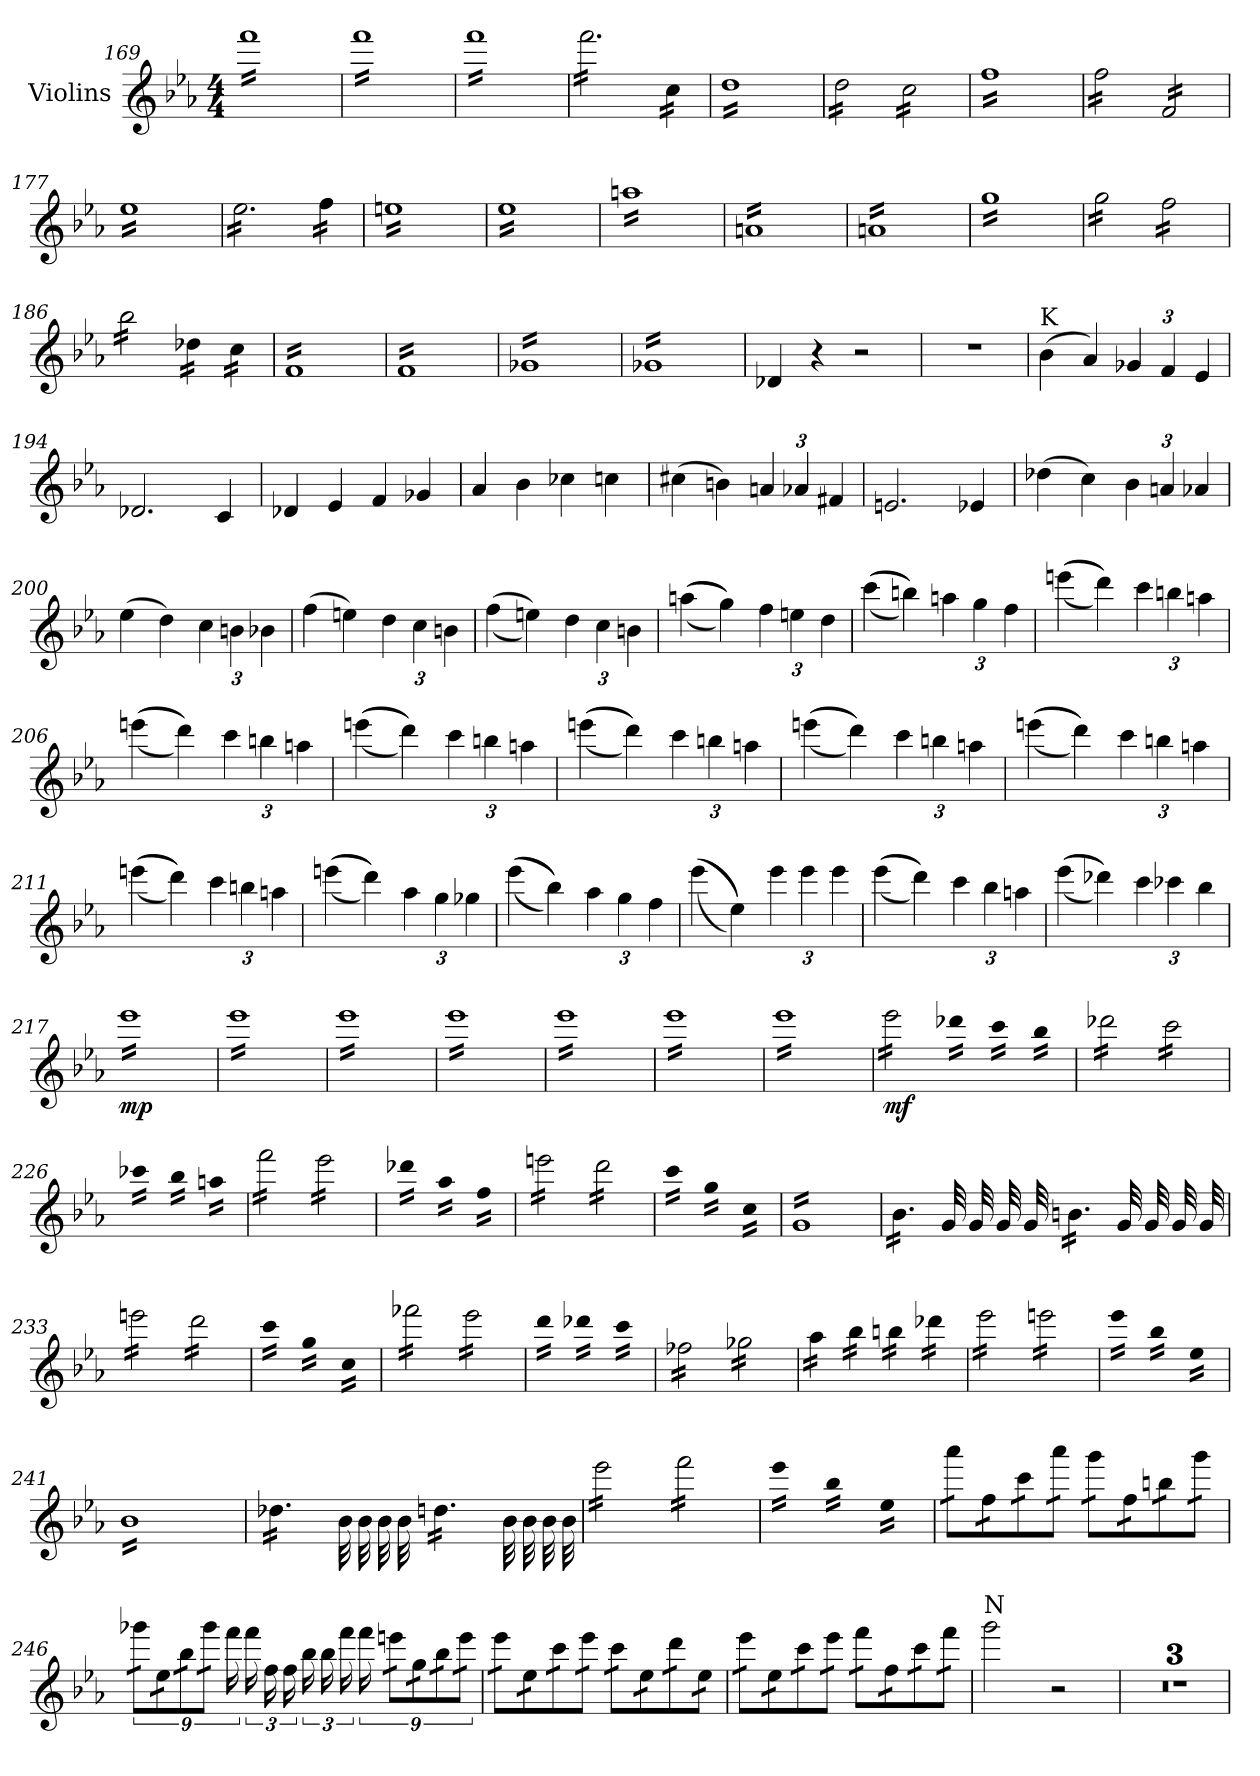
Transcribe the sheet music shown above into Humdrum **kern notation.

**kern	**dynam
*part1	*part1
*staff1	*staff1
*I"Violins	*
*I'Vlns.	*
*clefG2	*
*k[b-e-a-]	*
*M4/4	*
=169	=169
*tremolo	*
16fffLL	.
16fff	.
16fff	.
16fff	.
16fff	.
16fff	.
16fff	.
16fff	.
16fff	.
16fff	.
16fff	.
16fff	.
16fff	.
16fff	.
16fff	.
16fffJJ	.
=170	=170
16fffLL	.
16fff	.
16fff	.
16fff	.
16fff	.
16fff	.
16fff	.
16fff	.
16fff	.
16fff	.
16fff	.
16fff	.
16fff	.
16fff	.
16fff	.
16fffJJ	.
=171	=171
16fffLL	.
16fff	.
16fff	.
16fff	.
16fff	.
16fff	.
16fff	.
16fff	.
16fff	.
16fff	.
16fff	.
16fff	.
16fff	.
16fff	.
16fff	.
16fffJJ	.
=172	=172
16fff\LL	.
16fff\	.
16fff\	.
16fff\	.
16fff\	.
16fff\	.
16fff\	.
16fff\	.
16fff\	.
16fff\	.
16fff\	.
16fff\JJ	.
16cc\LL	.
16cc\	.
16cc\	.
16cc\JJ	.
=173	=173
16ddLL	.
16dd	.
16dd	.
16dd	.
16dd	.
16dd	.
16dd	.
16dd	.
16dd	.
16dd	.
16dd	.
16dd	.
16dd	.
16dd	.
16dd	.
16ddJJ	.
=174	=174
16dd\LL	.
16dd\	.
16dd\	.
16dd\	.
16dd\	.
16dd\	.
16dd\	.
16dd\JJ	.
16cc\LL	.
16cc\	.
16cc\	.
16cc\	.
16cc\	.
16cc\	.
16cc\	.
16cc\JJ	.
=175	=175
16ffLL	.
16ff	.
16ff	.
16ff	.
16ff	.
16ff	.
16ff	.
16ff	.
16ff	.
16ff	.
16ff	.
16ff	.
16ff	.
16ff	.
16ff	.
16ffJJ	.
=176	=176
16ff\LL	.
16ff\	.
16ff\	.
16ff\	.
16ff\	.
16ff\	.
16ff\	.
16ff\JJ	.
16f/LL	.
16f/	.
16f/	.
16f/	.
16f/	.
16f/	.
16f/	.
16f/JJ	.
=177	=177
16ee-LL	.
16ee-	.
16ee-	.
16ee-	.
16ee-	.
16ee-	.
16ee-	.
16ee-	.
16ee-	.
16ee-	.
16ee-	.
16ee-	.
16ee-	.
16ee-	.
16ee-	.
16ee-JJ	.
!!LO:LB:g=z
=178	=178
16ee-\LL	.
16ee-\	.
16ee-\	.
16ee-\	.
16ee-\	.
16ee-\	.
16ee-\	.
16ee-\	.
16ee-\	.
16ee-\	.
16ee-\	.
16ee-\JJ	.
16ff\LL	.
16ff\	.
16ff\	.
16ff\JJ	.
=179	=179
16eenLL	.
16een	.
16een	.
16een	.
16een	.
16een	.
16een	.
16een	.
16een	.
16een	.
16een	.
16een	.
16een	.
16een	.
16een	.
16eenJJ	.
=180	=180
16ee-LL	.
16ee-	.
16ee-	.
16ee-	.
16ee-	.
16ee-	.
16ee-	.
16ee-	.
16ee-	.
16ee-	.
16ee-	.
16ee-	.
16ee-	.
16ee-	.
16ee-	.
16ee-JJ	.
=181	=181
16aanLL	.
16aan	.
16aan	.
16aan	.
16aan	.
16aan	.
16aan	.
16aan	.
16aan	.
16aan	.
16aan	.
16aan	.
16aan	.
16aan	.
16aan	.
16aanJJ	.
=182	=182
16anLL	.
16an	.
16an	.
16an	.
16an	.
16an	.
16an	.
16an	.
16an	.
16an	.
16an	.
16an	.
16an	.
16an	.
16an	.
16anJJ	.
=183	=183
16anLL	.
16an	.
16an	.
16an	.
16an	.
16an	.
16an	.
16an	.
16an	.
16an	.
16an	.
16an	.
16an	.
16an	.
16an	.
16anJJ	.
=184	=184
16ggLL	.
16gg	.
16gg	.
16gg	.
16gg	.
16gg	.
16gg	.
16gg	.
16gg	.
16gg	.
16gg	.
16gg	.
16gg	.
16gg	.
16gg	.
16ggJJ	.
=185	=185
16gg\LL	.
16gg\	.
16gg\	.
16gg\	.
16gg\	.
16gg\	.
16gg\	.
16gg\JJ	.
16ff\LL	.
16ff\	.
16ff\	.
16ff\	.
16ff\	.
16ff\	.
16ff\	.
16ff\JJ	.
=186	=186
16bb-\LL	.
16bb-\	.
16bb-\	.
16bb-\	.
16bb-\	.
16bb-\	.
16bb-\	.
16bb-\JJ	.
16dd-X\LL	.
16dd-X\	.
16dd-X\	.
16dd-X\JJ	.
16cc\LL	.
16cc\	.
16cc\	.
16cc\JJ	.
=187	=187
16fLL	.
16f	.
16f	.
16f	.
16f	.
16f	.
16f	.
16f	.
16f	.
16f	.
16f	.
16f	.
16f	.
16f	.
16f	.
16fJJ	.
=188	=188
16fLL	.
16f	.
16f	.
16f	.
16f	.
16f	.
16f	.
16f	.
16f	.
16f	.
16f	.
16f	.
16f	.
16f	.
16f	.
16fJJ	.
=189	=189
16g-XLL	.
16g-X	.
16g-X	.
16g-X	.
16g-X	.
16g-X	.
16g-X	.
16g-X	.
16g-X	.
16g-X	.
16g-X	.
16g-X	.
16g-X	.
16g-X	.
16g-X	.
16g-XJJ	.
=190	=190
16g-XLL	.
16g-X	.
16g-X	.
16g-X	.
16g-X	.
16g-X	.
16g-X	.
16g-X	.
16g-X	.
16g-X	.
16g-X	.
16g-X	.
16g-X	.
16g-X	.
16g-X	.
16g-XJJ	.
*Xtremolo	*
=191	=191
4d-X/	.
4r	.
2r	.
=192	=192
1r	.
!!LO:PB:g=z
=193	=193
!LO:TX:a:t=K	!
(4b-\	.
4a-/)	.
*Xbrackettup	*
6g-X/	.
6f/	.
6e-/	.
=194	=194
2.d-X/	.
4c/	.
=195	=195
4d-X/	.
4e-/	.
4f/	.
4g-X/	.
=196	=196
4a-/	.
4b-\	.
4cc-X\	.
4ccn\	.
=197	=197
(4cc#X\	.
4bn\)	.
6an/	.
6a-X/	.
6f#X/	.
=198	=198
2.en/	.
4e-X/	.
=199	=199
(4dd-X\	.
4cc\)	.
6b-\	.
6an/	.
6a-X/	.
!!LO:LB:g=z
=200	=200
(4ee-\	.
4dd\)	.
6cc\	.
6bn\	.
6b-X\	.
=201	=201
(4ff\	.
4een\)	.
6dd\	.
6cc\	.
6bn\	.
=202	=202
((4ff\	.
4een\))	.
6dd\	.
6cc\	.
6bn\	.
=203	=203
(((4aan\	.
4gg\)))	.
6ff\	.
6een\	.
6dd\	.
=204	=204
(((4ccc\	.
4bbn\)))	.
6aan\	.
6gg\	.
6ff\	.
=205	=205
(((4eeen\	.
4ddd\)))	.
6ccc\	.
6bbn\	.
6aan\	.
!!LO:LB:g=z
=206	=206
(((4eeen\	.
4ddd\)))	.
6ccc\	.
6bbn\	.
6aan\	.
=207	=207
(((4eeen\	.
4ddd\)))	.
6ccc\	.
6bbn\	.
6aan\	.
=208	=208
(((4eeen\	.
4ddd\)))	.
6ccc\	.
6bbn\	.
6aan\	.
=209	=209
(((4eeen\	.
4ddd\)))	.
6ccc\	.
6bbn\	.
6aan\	.
=210	=210
(((4eeen\	.
4ddd\)))	.
6ccc\	.
6bbn\	.
6aan\	.
!!LO:LB:g=z
=211	=211
(((4eeen\	.
4ddd\)))	.
6ccc\	.
6bbn\	.
6aan\	.
=212	=212
(((4eeen\	.
4ddd\)))	.
6aa-\	.
6gg\	.
6gg-X\	.
=213	=213
(((4eee-\	.
4bb-\)))	.
6aa-\	.
6gg\	.
6ff\	.
=214	=214
(((4eee-\	.
4ee-\)))	.
6eee-\	.
6eee-\	.
6eee-\	.
=215	=215
(((4eee-\	.
4ddd\)))	.
6ccc\	.
6bb-\	.
6aan\	.
=216	=216
(((4eee-\	.
4ddd-X\)))	.
6ccc\	.
6ccc-X\	.
6bb-\	.
!!LO:LB:g=z
=217	=217
!	!LO:DY:b
*tremolo	*
16eee-LL	mp
16eee-	.
16eee-	.
16eee-	.
16eee-	.
16eee-	.
16eee-	.
16eee-	.
16eee-	.
16eee-	.
16eee-	.
16eee-	.
16eee-	.
16eee-	.
16eee-	.
16eee-JJ	.
=218	=218
16eee-LL	.
16eee-	.
16eee-	.
16eee-	.
16eee-	.
16eee-	.
16eee-	.
16eee-	.
16eee-	.
16eee-	.
16eee-	.
16eee-	.
16eee-	.
16eee-	.
16eee-	.
16eee-JJ	.
=219	=219
16eee-LL	.
16eee-	.
16eee-	.
16eee-	.
16eee-	.
16eee-	.
16eee-	.
16eee-	.
16eee-	.
16eee-	.
16eee-	.
16eee-	.
16eee-	.
16eee-	.
16eee-	.
16eee-JJ	.
=220	=220
16eee-LL	.
16eee-	.
16eee-	.
16eee-	.
16eee-	.
16eee-	.
16eee-	.
16eee-	.
16eee-	.
16eee-	.
16eee-	.
16eee-	.
16eee-	.
16eee-	.
16eee-	.
16eee-JJ	.
=221	=221
16eee-LL	.
16eee-	.
16eee-	.
16eee-	.
16eee-	.
16eee-	.
16eee-	.
16eee-	.
16eee-	.
16eee-	.
16eee-	.
16eee-	.
16eee-	.
16eee-	.
16eee-	.
16eee-JJ	.
=222	=222
16eee-LL	.
16eee-	.
16eee-	.
16eee-	.
16eee-	.
16eee-	.
16eee-	.
16eee-	.
16eee-	.
16eee-	.
16eee-	.
16eee-	.
16eee-	.
16eee-	.
16eee-	.
16eee-JJ	.
=223	=223
16eee-LL	.
16eee-	.
16eee-	.
16eee-	.
16eee-	.
16eee-	.
16eee-	.
16eee-	.
16eee-	.
16eee-	.
16eee-	.
16eee-	.
16eee-	.
16eee-	.
16eee-	.
16eee-JJ	.
=224	=224
!	!LO:DY:b
16eee-\LL	mf
16eee-\	.
16eee-\	.
16eee-\	.
16eee-\	.
16eee-\	.
16eee-\	.
16eee-\JJ	.
*brackettup	*
24ddd-X\LL	.
24ddd-X\	.
24ddd-X\	.
24ddd-X\JJ	.
24ccc\LL	.
24ccc\	.
24ccc\	.
24ccc\JJ	.
24bb-\LL	.
24bb-\	.
24bb-\	.
24bb-\JJ	.
=225	=225
16ddd-X\LL	.
16ddd-X\	.
16ddd-X\	.
16ddd-X\	.
16ddd-X\	.
16ddd-X\	.
16ddd-X\	.
16ddd-X\JJ	.
16ccc\LL	.
16ccc\	.
16ccc\	.
16ccc\	.
16ccc\	.
16ccc\	.
16ccc\	.
16ccc\JJ	.
=226	=226
24ccc-X\LL	.
24ccc-X\	.
24ccc-X\	.
24ccc-X\	.
24ccc-X\	.
24ccc-X\	.
24ccc-X\	.
24ccc-X\JJ	.
24bb-\LL	.
24bb-\	.
24bb-\	.
24bb-\	.
24bb-\	.
24bb-\	.
24bb-\	.
24bb-\JJ	.
24aan\LL	.
24aan\	.
24aan\	.
24aan\	.
24aan\	.
24aan\	.
24aan\	.
24aan\JJ	.
=227	=227
16fff\LL	.
16fff\	.
16fff\	.
16fff\	.
16fff\	.
16fff\	.
16fff\	.
16fff\JJ	.
16eee-\LL	.
16eee-\	.
16eee-\	.
16eee-\	.
16eee-\	.
16eee-\	.
16eee-\	.
16eee-\JJ	.
=228	=228
24ddd-X\LL	.
24ddd-X\	.
24ddd-X\	.
24ddd-X\	.
24ddd-X\	.
24ddd-X\	.
24ddd-X\	.
24ddd-X\JJ	.
24aa-\LL	.
24aa-\	.
24aa-\	.
24aa-\	.
24aa-\	.
24aa-\	.
24aa-\	.
24aa-\JJ	.
24ff\LL	.
24ff\	.
24ff\	.
24ff\	.
24ff\	.
24ff\	.
24ff\	.
24ff\JJ	.
=229	=229
16eeen\LL	.
16eeen\	.
16eeen\	.
16eeen\	.
16eeen\	.
16eeen\	.
16eeen\	.
16eeen\JJ	.
16ddd\LL	.
16ddd\	.
16ddd\	.
16ddd\	.
16ddd\	.
16ddd\	.
16ddd\	.
16ddd\JJ	.
!!LO:LB:g=z
=230	=230
24ccc\LL	.
24ccc\	.
24ccc\	.
24ccc\	.
24ccc\	.
24ccc\	.
24ccc\	.
24ccc\JJ	.
24gg\LL	.
24gg\	.
24gg\	.
24gg\	.
24gg\	.
24gg\	.
24gg\	.
24gg\JJ	.
24cc\LL	.
24cc\	.
24cc\	.
24cc\	.
24cc\	.
24cc\	.
24cc\	.
24cc\JJ	.
=231	=231
16gLL	.
16g	.
16g	.
16g	.
16g	.
16g	.
16g	.
16g	.
16g	.
16g	.
16g	.
16g	.
16g	.
16g	.
16g	.
16gJJ	.
=232	=232
16b-\LL	.
16b-\	.
16b-\	.
16b-\	.
16b-\	.
16b-\JJ	.
32g/	.
32g/	.
32g/	.
32g/	.
16bn\LL	.
16bn\	.
16bn\	.
16bn\	.
16bn\	.
16bn\JJ	.
32g/	.
32g/	.
32g/	.
32g/	.
=233	=233
16eeen\LL	.
16eeen\	.
16eeen\	.
16eeen\	.
16eeen\	.
16eeen\	.
16eeen\	.
16eeen\JJ	.
16ddd\LL	.
16ddd\	.
16ddd\	.
16ddd\	.
16ddd\	.
16ddd\	.
16ddd\	.
16ddd\JJ	.
=234	=234
24ccc\LL	.
24ccc\	.
24ccc\	.
24ccc\	.
24ccc\	.
24ccc\	.
24ccc\	.
24ccc\JJ	.
24gg\LL	.
24gg\	.
24gg\	.
24gg\	.
24gg\	.
24gg\	.
24gg\	.
24gg\JJ	.
24cc\LL	.
24cc\	.
24cc\	.
24cc\	.
24cc\	.
24cc\	.
24cc\	.
24cc\JJ	.
=235	=235
16fff-X\LL	.
16fff-X\	.
16fff-X\	.
16fff-X\	.
16fff-X\	.
16fff-X\	.
16fff-X\	.
16fff-X\JJ	.
16eee-\LL	.
16eee-\	.
16eee-\	.
16eee-\	.
16eee-\	.
16eee-\	.
16eee-\	.
16eee-\JJ	.
=236	=236
24ddd\LL	.
24ddd\	.
24ddd\	.
24ddd\	.
24ddd\	.
24ddd\	.
24ddd\	.
24ddd\JJ	.
24ddd-X\LL	.
24ddd-X\	.
24ddd-X\	.
24ddd-X\	.
24ddd-X\	.
24ddd-X\	.
24ddd-X\	.
24ddd-X\JJ	.
24ccc\LL	.
24ccc\	.
24ccc\	.
24ccc\	.
24ccc\	.
24ccc\	.
24ccc\	.
24ccc\JJ	.
=237	=237
16ff-X\LL	.
16ff-X\	.
16ff-X\	.
16ff-X\	.
16ff-X\	.
16ff-X\	.
16ff-X\	.
16ff-X\JJ	.
16gg-X\LL	.
16gg-X\	.
16gg-X\	.
16gg-X\	.
16gg-X\	.
16gg-X\	.
16gg-X\	.
16gg-X\JJ	.
=238	=238
16aa-\LL	.
16aa-\	.
16aa-\	.
16aa-\JJ	.
16bb-\LL	.
16bb-\	.
16bb-\	.
16bb-\JJ	.
16bbn\LL	.
16bbn\	.
16bbn\	.
16bbn\JJ	.
16ddd-X\LL	.
16ddd-X\	.
16ddd-X\	.
16ddd-X\JJ	.
=239	=239
16eee-\LL	.
16eee-\	.
16eee-\	.
16eee-\	.
16eee-\	.
16eee-\	.
16eee-\	.
16eee-\JJ	.
16eeen\LL	.
16eeen\	.
16eeen\	.
16eeen\	.
16eeen\	.
16eeen\	.
16eeen\	.
16eeen\JJ	.
!!LO:LB:g=z
=240	=240
24eee-\LL	.
24eee-\	.
24eee-\	.
24eee-\	.
24eee-\	.
24eee-\	.
24eee-\	.
24eee-\JJ	.
24bb-\LL	.
24bb-\	.
24bb-\	.
24bb-\	.
24bb-\	.
24bb-\	.
24bb-\	.
24bb-\JJ	.
24ee-\LL	.
24ee-\	.
24ee-\	.
24ee-\	.
24ee-\	.
24ee-\	.
24ee-\	.
24ee-\JJ	.
=241	=241
16b-LL	.
16b-	.
16b-	.
16b-	.
16b-	.
16b-	.
16b-	.
16b-	.
16b-	.
16b-	.
16b-	.
16b-	.
16b-	.
16b-	.
16b-	.
16b-JJ	.
=242	=242
16dd-X\LL	.
16dd-X\	.
16dd-X\	.
16dd-X\	.
16dd-X\	.
16dd-X\JJ	.
32b-\	.
32b-\	.
32b-\	.
32b-\	.
16ddn\LL	.
16ddn\	.
16ddn\	.
16ddn\	.
16ddn\	.
16ddn\JJ	.
32b-\	.
32b-\	.
32b-\	.
32b-\	.
=243	=243
16eee-\LL	.
16eee-\	.
16eee-\	.
16eee-\	.
16eee-\	.
16eee-\	.
16eee-\	.
16eee-\JJ	.
16fff\LL	.
16fff\	.
16fff\	.
16fff\	.
16fff\	.
16fff\	.
16fff\	.
16fff\JJ	.
=244	=244
24eee-\LL	.
24eee-\	.
24eee-\	.
24eee-\	.
24eee-\	.
24eee-\	.
24eee-\	.
24eee-\JJ	.
24bb-\LL	.
24bb-\	.
24bb-\	.
24bb-\	.
24bb-\	.
24bb-\	.
24bb-\	.
24bb-\JJ	.
24ee-\LL	.
24ee-\	.
24ee-\	.
24ee-\	.
24ee-\	.
24ee-\	.
24ee-\	.
24ee-\JJ	.
=245	=245
16aaa-\LL	.
16aaa-\	.
16ff\	.
16ff\	.
16ccc\	.
16ccc\	.
16aaa-\	.
16aaa-\JJ	.
16ggg\LL	.
16ggg\	.
16ff\	.
16ff\	.
16bbn\	.
16bbn\	.
16ggg\	.
16ggg\JJ	.
=246	=246
24ggg-X\LL	.
24ggg-X\	.
24ee-\	.
24ee-\	.
24bb-\	.
24bb-\	.
24ggg-\	.
24ggg-\JJ	.
24fff\	.
24fff\	.
24ff\	.
24ff\	.
24bb-\	.
24bb-\	.
24fff\	.
24fff\	.
24eeen\LL	.
24eeen\	.
24gg\	.
24gg\	.
24bb-\	.
24bb-\	.
24eee\	.
24eee\JJ	.
!!LO:LB:g=z
=247	=247
16eee-\LL	.
16eee-\	.
16ee-\	.
16ee-\	.
16ccc\	.
16ccc\	.
16eee-\	.
16eee-\JJ	.
16ccc\LL	.
16ccc\	.
16ee-\	.
16ee-\	.
16ddd\	.
16ddd\	.
16ee-\	.
16ee-\JJ	.
=248	=248
16eee-\LL	.
16eee-\	.
16ee-\	.
16ee-\	.
16ccc\	.
16ccc\	.
16eee-\	.
16eee-\JJ	.
16fff\LL	.
16fff\	.
16ff\	.
16ff\	.
16ccc\	.
16ccc\	.
16fff\	.
16fff\JJ	.
*Xtremolo	*
=249	=249
!LO:TX:a:t=N	!
2ggg\	.
2r	.
=250	=250
1r	.
=251	=251
1r	.
=252	=252
1r	.
=	=
*-	*-
